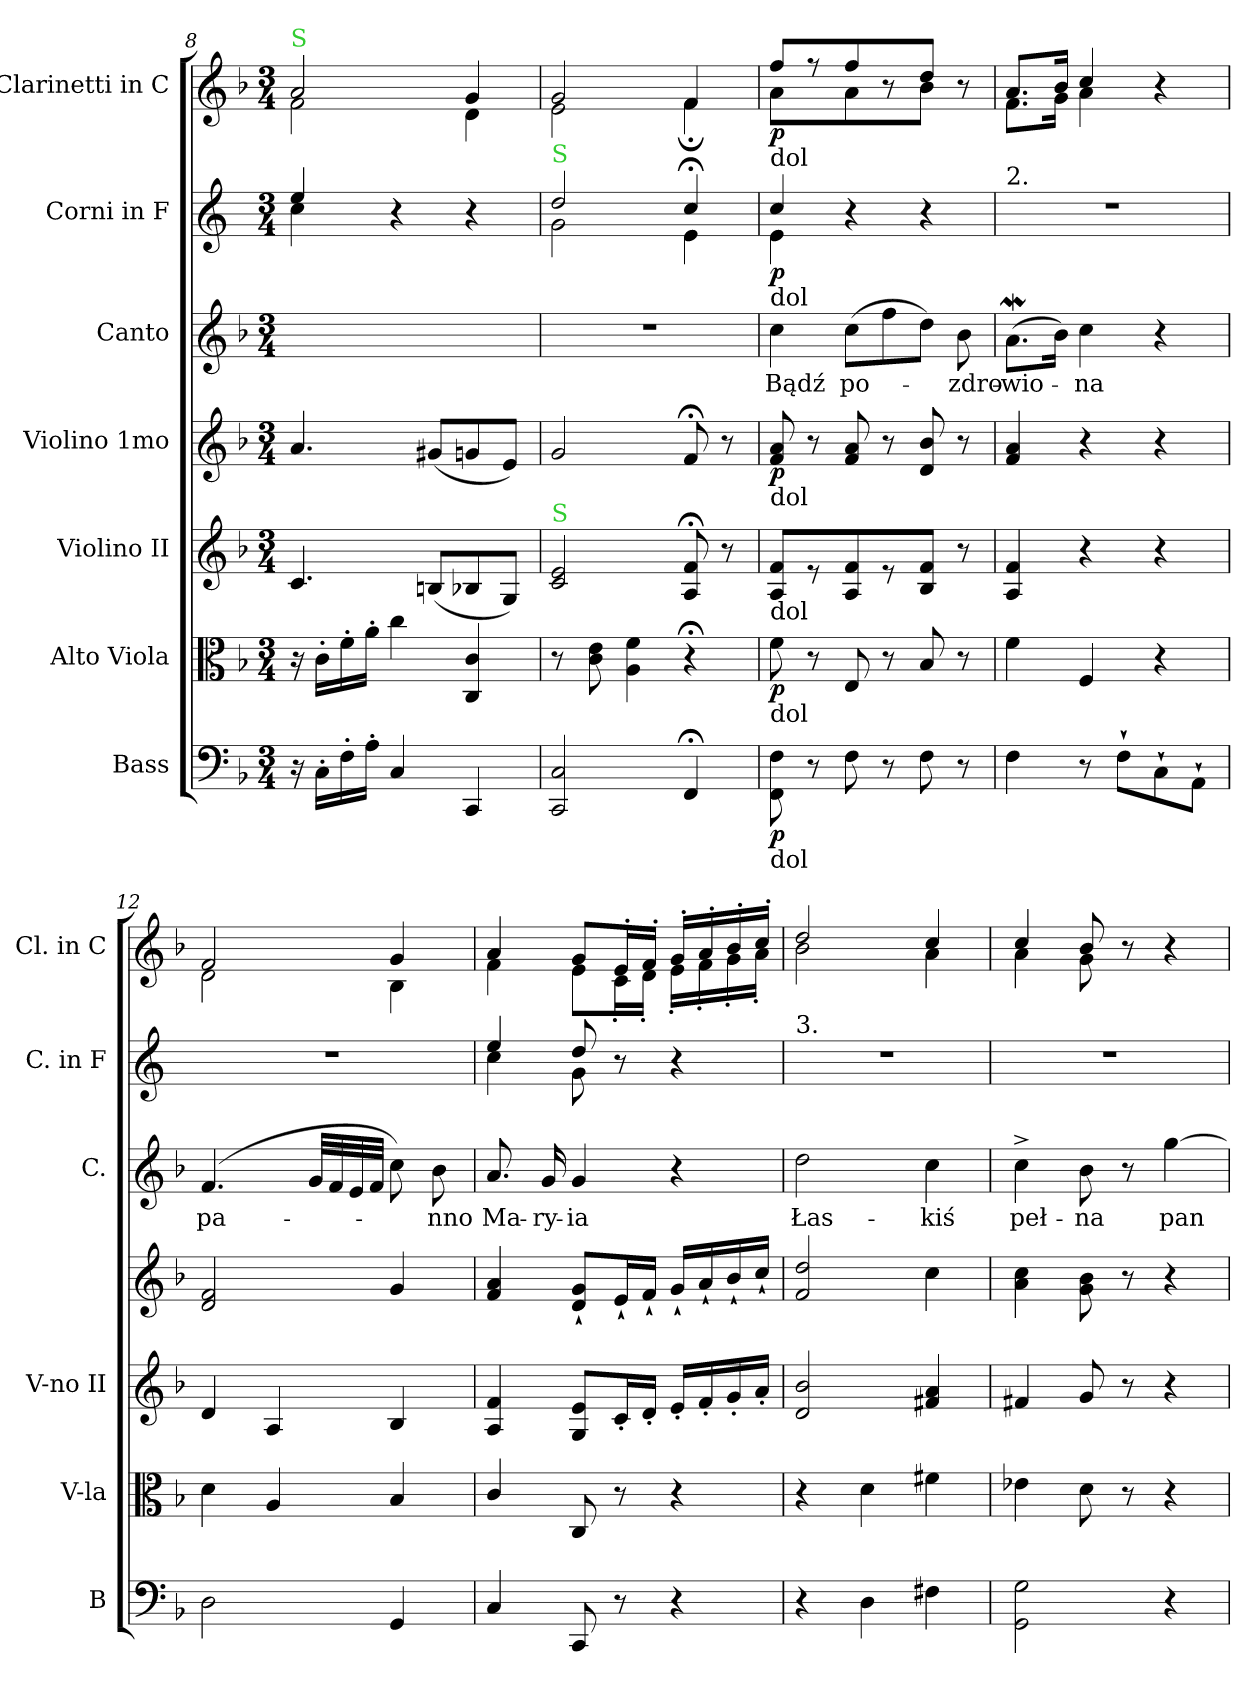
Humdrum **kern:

**kern	**dynam	**kern	**dynam	**kern	**dynam	**kern	**dynam	**kern	**text	**kern	**dynam	**kern	**dynam
*part7	*part7	*part6	*part6	*part5	*part5	*part4	*part4	*part3	*part3	*part2	*part2	*part1	*part1
*staff7	*staff7	*staff6	*staff6	*staff5	*staff5	*staff4	*staff4	*staff3	*staff3	*staff2	*staff2	*staff1	*staff1
*I"Bass	*	*I"Alto Viola	*	*I"Violino II	*	*I"Violino 1mo	*	*I"Canto	*	*I"Corni in F	*	*I"Clarinetti in C	*
*I'B	*	*I'V-la	*	*I'V-no II	*	*	*	*I'C.	*	*I'C. in F	*	*I'Cl. in C	*
*clefF4	*	*clefC3	*	*clefG2	*	*clefG2	*	*clefG2	*	*clefG2	*	*clefG2	*
*	*	*	*	*	*	*	*	*	*	*ITrd4c7	*	*	*
*k[b-]	*	*k[b-]	*	*k[b-]	*	*k[b-]	*	*k[b-]	*	*k[b-]	*	*k[b-]	*
*M3/4	*	*M3/4	*	*M3/4	*	*M3/4	*	*M3/4	*	*M3/4	*	*M3/4	*
=8	=8	=8	=8	=8	=8	=8	=8	=8	=8	=8	=8	=8	=8
*	*	*	*	*	*	*	*	*	*	*^	*	*^	*
!	!	!	!	!	!	!	!	!	!	!	!	!	!LO:TX:a:color=limegreen:t=S	!	!
16r	.	16r	.	4.c/	.	4.a/	.	2.ryy	.	4a/	4f\	.	2a/	2f\	.
16C'\LL	.	16c'\LL	.	.	.	.	.	.	.	.	.	.	.	.	.
16F'\	.	16f'\	.	.	.	.	.	.	.	.	.	.	.	.	.
16A'\JJ	.	16a'\JJ	.	.	.	.	.	.	.	.	.	.	.	.	.
4C/	.	4cc\	.	.	.	.	.	.	.	4r	2ryy	.	.	.	.
.	.	.	.	(8Bn/L	.	(8g#X/L	.	.	.	.	.	.	.	.	.
4CC/	.	4C/ 4c/	.	8B-X/	.	8gn/	.	.	.	4r	.	.	4g/	4d\	.
.	.	.	.	8G/J)	.	8e/J)	.	.	.	.	.	.	.	.	.
=9	=9	=9	=9	=9	=9	=9	=9	=9	=9	=9	=9	=9	=9	=9	=9
!	!	!	!	!	!	!	!	!	!	!LO:TX:a:color=limegreen:t=S	!	!	!	!	!
!	!	!	!	!LO:TX:a:color=limegreen:t=S	!	!	!	!	!	!	!	!	!	!	!
2CC/ 2C/	.	8r	.	2c/ 2e/	.	2g/	.	2.r	.	2g/	2c\	.	2g/	2e\	.
.	.	8c\ 8e\	.	.	.	.	.	.	.	.	.	.	.	.	.
.	.	4A\ 4f\	.	.	.	.	.	.	.	.	.	.	.	.	.
4FF;</	.	4r;<	.	8A;</ 8f;</	.	8f;</	.	.	.	4f;</	4A\	.	4f/	4f;<\	.
.	.	.	.	8r	.	8r	.	.	.	.	.	.	.	.	.
=10	=10	=10	=10	=10	=10	=10	=10	=10	=10	=10	=10	=10	=10	=10	=10
!	!	!	!	!	!	!	!	!	!	!	!	!	!LO:TX:b:t=dol	!	!
!	!	!	!	!	!	!	!	!	!	!LO:TX:b:t=dol	!	!	!	!	!
!	!	!	!	!	!	!LO:TX:b:t=dol	!	!	!	!	!	!	!	!	!
!	!	!	!	!LO:TX:b:t=dol	!	!	!	!	!	!	!	!	!	!	!
!	!	!LO:TX:b:t=dol	!	!	!	!	!	!	!	!	!	!	!	!	!
!LO:TX:b:t=dol	!	!	!	!	!	!	!	!	!	!	!	!	!	!	!
!	!	!	!	!	!	!	!LO:DY:b	!	!	!	!	!	!	!	!
8FF\ 8F\	p	8f\	p	8A/ 8f/L	pia	8f/ 8a/	p	4cc\	Bądź	4f/	4A\	p	8ff/L	8a\L	p
8r	.	8r	.	8r	.	8r	.	.	.	.	.	.	8r	8ryy	.
8F\	.	8E/	.	8A/ 8f/	.	8f/ 8a/	.	(8cc\L	po-	4r	2ryy	.	8ff/	8a\	.
8r	.	8r	.	8r	.	8r	.	8ff\	.	.	.	.	8r	8ryy	.
8F\	.	8B-/	.	8B-/ 8f/J	.	8d/ 8b-/	.	8dd\J)	.	4r	.	.	8dd/J	8b-\J	.
8r	.	8r	.	8r	.	8r	.	8b-\	-zdro-	.	.	.	8r	8ryy	.
*	*	*	*	*	*	*	*	*	*	*v	*v	*	*	*	*
=11	=11	=11	=11	=11	=11	=11	=11	=11	=11	=11	=11	=11	=11	=11
!	!	!	!	!	!	!	!	!	!	!LO:TX:a:t=2.	!	!	!	!
4F\	.	4f\	.	4A/ 4f/	.	4f/ 4a/	.	(8.aW\L	-wio-	2.r	.	8.a/L	8.f\L	.
.	.	.	.	.	.	.	.	16b-\Jk)	.	.	.	16b-/Jk	16g\Jk	.
8r	.	4F/	.	4r	.	4r	.	4cc\	-na	.	.	4cc/	4a\	.
8F`\L	.	.	.	.	.	.	.	.	.	.	.	.	.	.
8C`\	.	4r	.	4r	.	4r	.	4r	.	.	.	4r	4ryy	.
8AA`\J	.	.	.	.	.	.	.	.	.	.	.	.	.	.
=12	=12	=12	=12	=12	=12	=12	=12	=12	=12	=12	=12	=12	=12	=12
2D\	.	4d\	.	4d/	.	2d/ 2f/	.	(4.f/	pa-	2.r	.	2f/	2d\	.
.	.	4A/	.	4A/	.	.	.	.	.	.	.	.	.	.
.	.	.	.	.	.	.	.	32g/LLL	.	.	.	.	.	.
.	.	.	.	.	.	.	.	32f/	.	.	.	.	.	.
.	.	.	.	.	.	.	.	32e/	.	.	.	.	.	.
.	.	.	.	.	.	.	.	32f/JJJ	.	.	.	.	.	.
4GG/	.	4B-/	.	4B-/	.	4g/	.	8cc\)	.	.	.	4g/	4B-\	.
.	.	.	.	.	.	.	.	8b-\	-nno	.	.	.	.	.
=13	=13	=13	=13	=13	=13	=13	=13	=13	=13	=13	=13	=13	=13	=13
*	*	*	*	*	*	*	*	*	*	*^	*	*	*	*
4C/	.	4c/	.	4A/ 4f/	.	4f/ 4a/	.	8.a/	Ma-	4a/	4f\	.	4a/	4f\	.
.	.	.	.	.	.	.	.	16g/	-ry-	.	.	.	.	.	.
8CC/	.	8C/	.	8G/ 8e/L	.	8d`/ 8g`/L	.	4g/	-ia	8g/	8c\	.	8g/L	8e\L	.
8r	.	8r	.	16c'/L	.	16e`/L	.	.	.	8r	8ryy	.	16e'/L	16c'\L	.
.	.	.	.	16d'/JJ	.	16f`/JJ	.	.	.	.	.	.	16f'/JJ	16d'\JJ	.
4r	.	4r	.	16e'/LL	.	16g`/LL	.	4r	.	4r	4ryy	.	16g'/LL	16e'\LL	.
.	.	.	.	16f'/	.	16a`/	.	.	.	.	.	.	16a'/	16f'\	.
.	.	.	.	16g'/	.	16b-`/	.	.	.	.	.	.	16b-'/	16g'\	.
.	.	.	.	16a'/JJ	.	16cc`/JJ	.	.	.	.	.	.	16cc'/JJ	16a'\JJ	.
*	*	*	*	*	*	*	*	*	*	*v	*v	*	*	*	*
=14	=14	=14	=14	=14	=14	=14	=14	=14	=14	=14	=14	=14	=14	=14
!	!	!	!	!	!	!	!	!	!	!LO:TX:a:t=3.	!	!	!	!
4r	.	4r	.	2d/ 2b-/	.	2f/ 2dd/	.	2dd\	Łas-	2.r	.	2dd/	2b-\	.
4D\	.	4d\	.	.	.	.	.	.	.	.	.	.	.	.
4F#X\	.	4f#X\	.	4f#X/ 4a/	.	4cc\	.	4cc\	-kiś	.	.	4cc/	4a\	.
=15	=15	=15	=15	=15	=15	=15	=15	=15	=15	=15	=15	=15	=15	=15
2GG\ 2G\	.	4e-X\	.	4f#X/	.	4a\ 4cc\	.	4cc^\	peł-	2.r	.	4cc/	4a\	.
.	.	8d\	.	8g/	.	8g\ 8b-\	.	8b-\	-na	.	.	8b-/	8g\	.
.	.	8r	.	8r	.	8r	.	8r	.	.	.	8r	8ryy	.
4r	.	4r	.	4r	.	4r	.	[4gg\	pan	.	.	4r	4ryy	.
*	*	*	*	*	*	*	*	*	*	*	*	*v	*v	*
=	=	=	=	=	=	=	=	=	=	=	=	=	=
*-	*-	*-	*-	*-	*-	*-	*-	*-	*-	*-	*-	*-	*-
